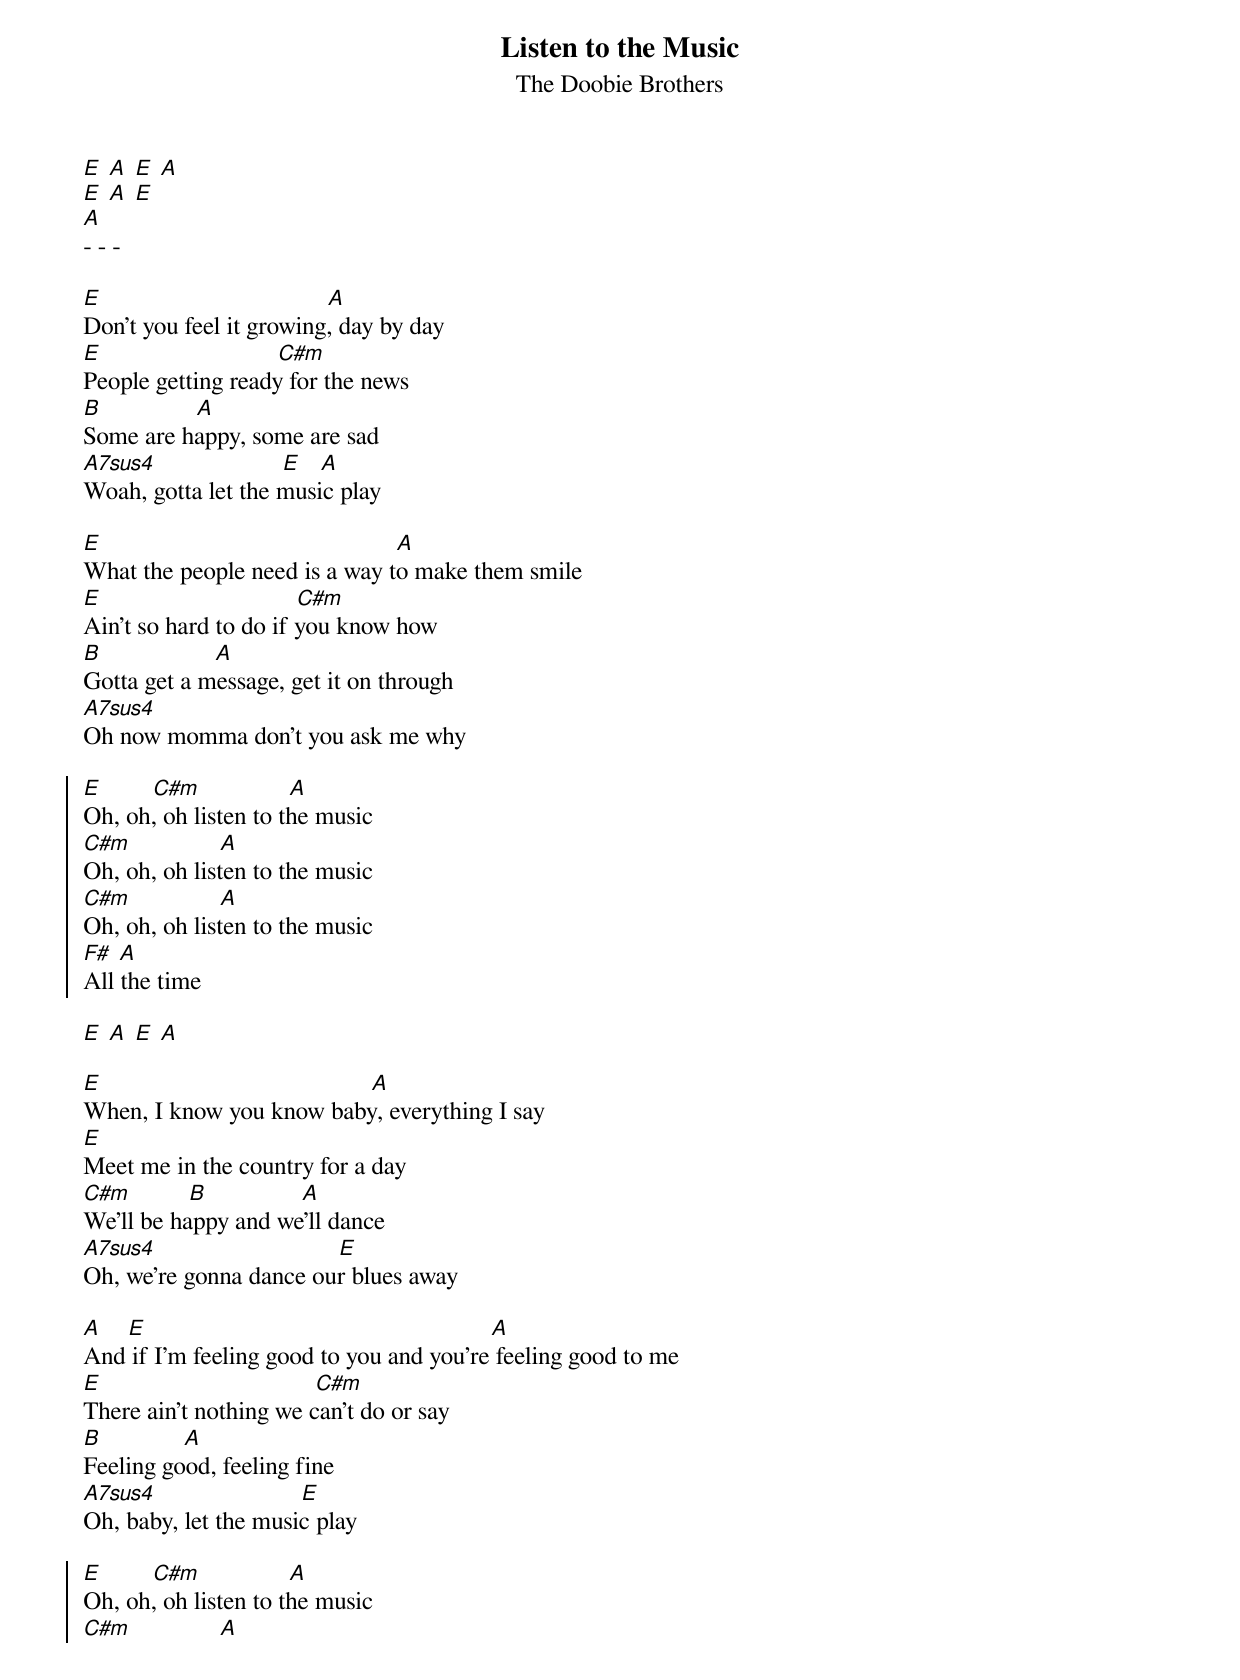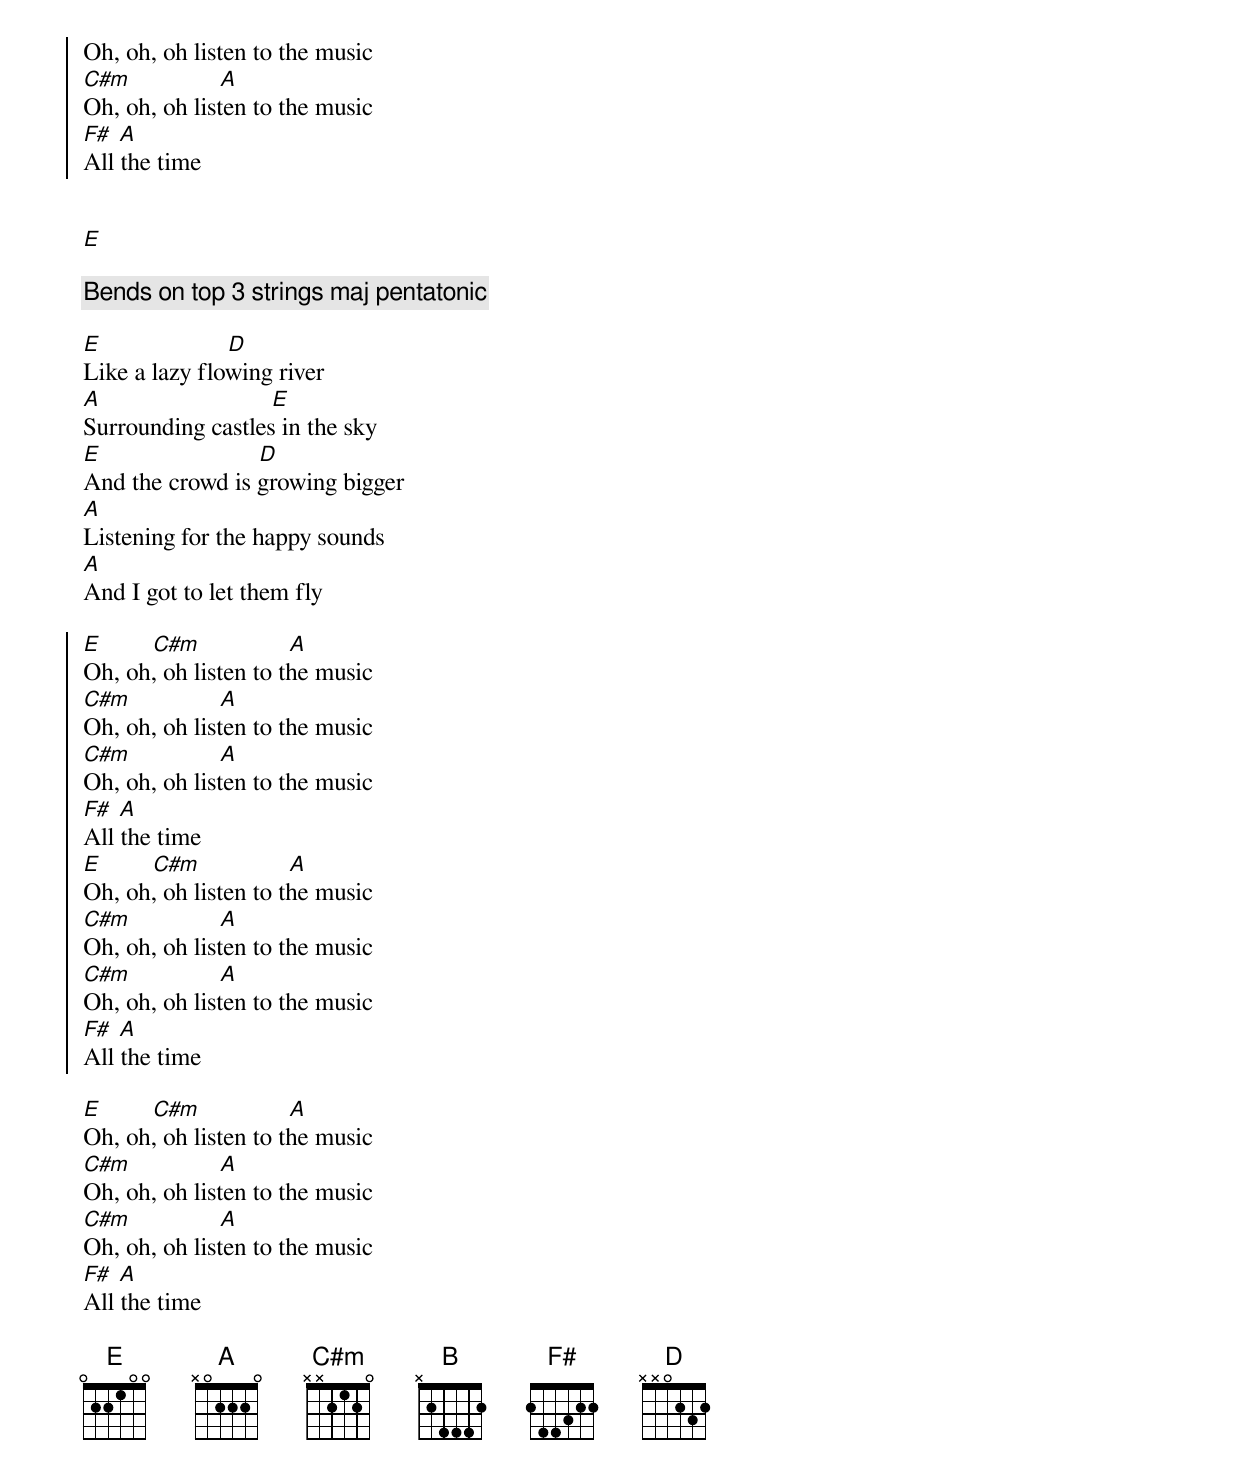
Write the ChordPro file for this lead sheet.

{t: Listen to the Music}
{st: The Doobie Brothers}
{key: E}
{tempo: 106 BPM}
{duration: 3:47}

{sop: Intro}
[E] [A] [E] [A]
[E] [A] [E]
[A]
- - -
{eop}

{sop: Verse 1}
[E]                                    [A]
Don't you feel it growing, day by day
[E]                            [C#m]
People getting ready for the news
[B]               [A]
Some are happy, some are sad
[A7sus4]                    [E]   [A]
Woah, gotta let the music play
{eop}

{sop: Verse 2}
[E]                                               [A]
What the people need is a way to make them smile
[E]                               [C#m]
Ain't so hard to do if you know how
[B]                  [A]
Gotta get a message, get it on through
[A7sus4]
Oh now momma don't you ask me why
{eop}

{soc}
[E]        [C#m]              [A]
Oh, oh, oh listen to the music
[C#m]              [A]
Oh, oh, oh listen to the music
[C#m]              [A]
Oh, oh, oh listen to the music
[F#] [A]
All the time
{eoc}

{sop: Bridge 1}
[E] [A] [E] [A]
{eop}

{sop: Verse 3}
[E]                                           [A]
When, I know you know baby, everything I say
[E]
Meet me in the country for a day
[C#m]         [B]               [A]
We'll be happy and we'll dance
[A7sus4]                             [E]
Oh, we're gonna dance our blues away
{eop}

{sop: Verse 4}
[A]    [E]                                                       [A]
And if I'm feeling good to you and you're feeling good to me
[E]                                  [C#m]
There ain't nothing we can't do or say
[B]             [A]
Feeling good, feeling fine
[A7sus4]                       [E]
Oh, baby, let the music play
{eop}

{soc}
[E]        [C#m]              [A]
Oh, oh, oh listen to the music
[C#m]              [A]
Oh, oh, oh listen to the music
[C#m]              [A]
Oh, oh, oh listen to the music
[F#] [A]
All the time
{eoc}

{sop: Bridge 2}

[E]

{c: Bends on top 3 strings maj pentatonic}

[E]                    [D]
Like a lazy flowing river
[A]                           [E]
Surrounding castles in the sky
[E]                         [D]
And the crowd is growing bigger
[A]
Listening for the happy sounds
[A]
And I got to let them fly
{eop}

{soc}
[E]        [C#m]              [A]
Oh, oh, oh listen to the music
[C#m]              [A]
Oh, oh, oh listen to the music
[C#m]              [A]
Oh, oh, oh listen to the music
[F#] [A]
All the time
[E]        [C#m]              [A]
Oh, oh, oh listen to the music
[C#m]              [A]
Oh, oh, oh listen to the music
[C#m]              [A]
Oh, oh, oh listen to the music
[F#] [A]
All the time
{eoc}

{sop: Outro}
[E]        [C#m]              [A]
Oh, oh, oh listen to the music
[C#m]              [A]
Oh, oh, oh listen to the music
[C#m]              [A]
Oh, oh, oh listen to the music
[F#] [A]
All the time
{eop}

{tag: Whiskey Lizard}
